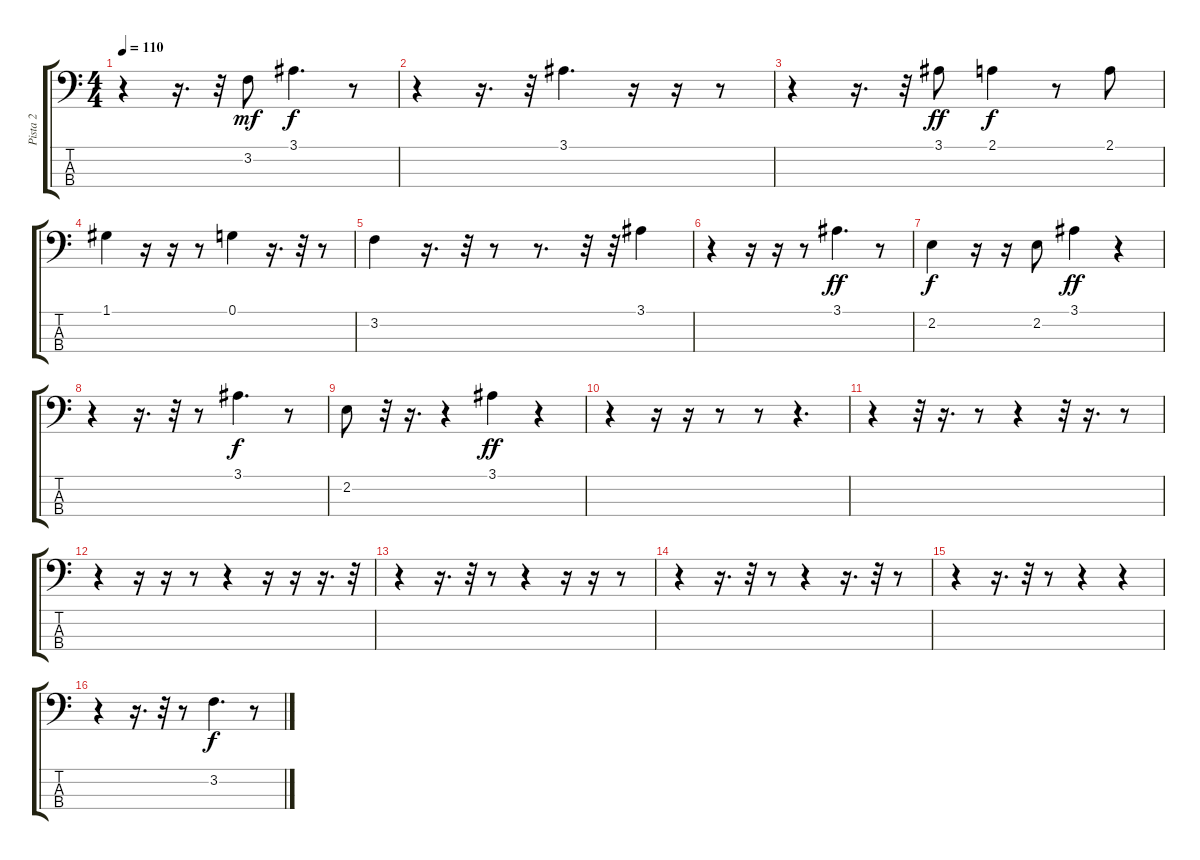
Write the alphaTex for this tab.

\track ("Pista 2" "Pista 2") {solo instrument electricbassfinger}
\staff {score tabs}
\tuning (G2 D2 A1 E1) {hide}
\ts (4 4)
\tempo 110
\clef f4
\ks c
r.4{dy f} r.16{d} r.32 3.2.8{dy mf} 3.1.4{d dy f} r.8 |
r.4 r.16{d} r.32 3.1.4{d} r.16 r.16 r.8 |
r.4 r.16{d} r.32 3.1.8{dy ff} 2.1.4{dy f} r.8 2.1.8 |
1.1.4 r.16 r.16 r.8 0.1.4 r.16{d} r.32 r.8 |
3.2.4 r.16{d} r.32 r.8 r.8{d} r.32 r.32 3.1.4 |
r.4 r.16 r.16 r.8 3.1.4{d dy ff} r.8 |
2.2.4{dy f} r.16 r.16 2.2.8 3.1.4{dy ff} r.4 |
r.4 r.16{d} r.32 r.8 3.1.4{d dy f} r.8 |
2.2.8 r.32 r.16{d} r.4 3.1.4{dy ff} r.4 |
r.4 r.16 r.16 r.8 r.8 r.4{d} |
r.4 r.32 r.16{d} r.8 r.4 r.32 r.16{d} r.8 |
r.4 r.16 r.16 r.8 r.4 r.16 r.16 r.16{d} r.32 |
r.4 r.16{d} r.32 r.8 r.4 r.16 r.16 r.8 |
r.4 r.16{d} r.32 r.8 r.4 r.16{d} r.32 r.8 |
r.4 r.16{d} r.32 r.8 r.4 r.4 |
r.4 r.16{d} r.32 r.8 3.2.4{d dy f} r.8
